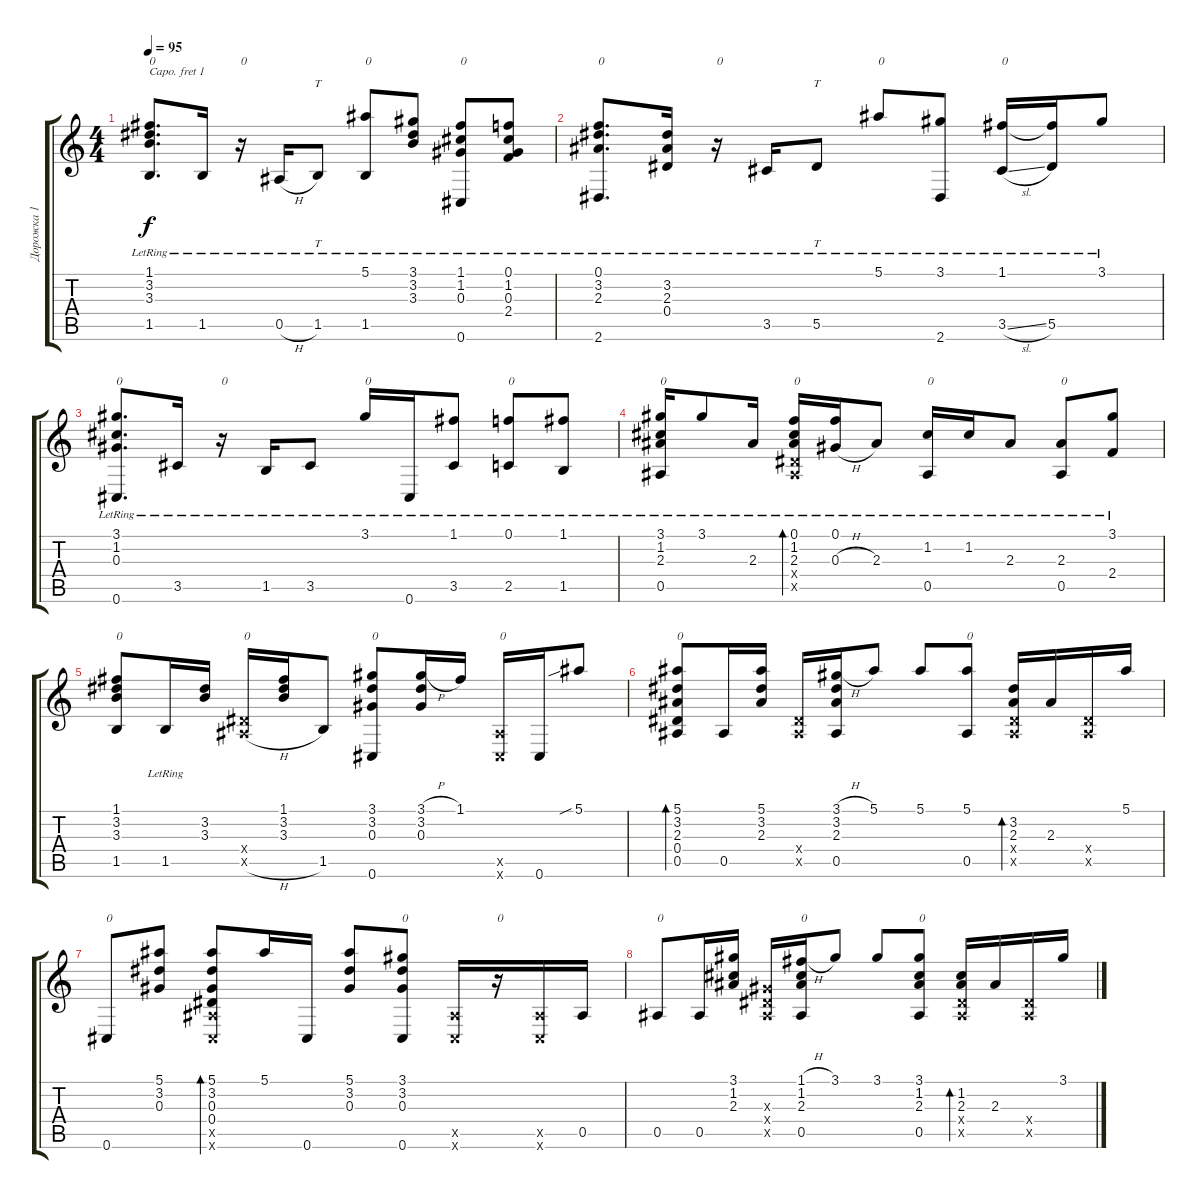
\track ("Дорожка 1" "Дорожка 1") {instrument acousticguitarsteel}
\staff {score tabs}
\capo 1
\tuning (E4 B3 G3 D3 A2 C2) {hide}
\ts (4 4)
\tempo 95
\clef g2
\ks c
(1.1{lr} 3.2{lr} 3.3{lr} 1.5{lr}).8{d txt "0" dy f} 1.5{lr}.16 r.16{txt "0"} 0.5{h lr}.16 1.5{lr}.8{tt} (5.1{lr} 1.5{lr}).8{txt "0"} (3.1{lr} 3.2{lr} 3.3{lr}).8 (1.1{lr} 1.2{lr} 0.3{lr} 0.6{lr}).8{txt "0"} (0.1{lr} 1.2{lr} 0.3{lr} 2.4{lr}).8 |
(0.1{lr} 3.2{lr} 2.3{lr} 2.6{lr}).8{d txt "0"} (3.2{lr} 2.3{lr} 0.4{lr}).16 r.16{txt "0"} 3.5{lr}.16 5.5{lr}.8{tt} 5.1{lr}.8{txt "0"} (3.1{lr} 2.6{lr}).8 (1.1{lr} 3.5{sl lr}).16{txt "0"} (1.1{t} 5.5{lr}).16 3.1{lr}.8 |
(3.1{lr} 1.2{lr} 0.3{lr} 0.6{lr}).8{d txt "0"} 3.5{lr}.16 r.16{txt "0"} 1.5{lr}.16 3.5{lr}.8 3.1{lr}.16{txt "0"} 0.6{lr}.16 (1.1{lr} 3.5{lr}).8 (0.1{lr} 2.5{lr}).8{txt "0"} (1.1{lr} 1.5{lr}).8 |
(3.1{lr} 1.2{lr} 2.3{lr} 0.5{lr}).16{txt "0"} 3.1{lr}.8 2.3{lr}.16 (0.1{lr} 1.2 2.3 0.4{x} 0.5{x}).16{bd 60 txt "0"} (0.1{lr} 0.3{h lr}).16 2.3{lr}.8 (1.2{lr} 0.5{lr}).16{txt "0"} 1.2{lr}.16 2.3{lr}.8 (2.3{lr} 0.5{lr}).8{txt "0"} (3.1{lr} 2.4{lr}).8 |
(1.1 3.2 3.3 1.5).8{txt "0"} 1.5{lr}.16 (3.2 3.3).16 (0.4{x} 0.5{h x}).16{txt "0"} (1.1 3.2 3.3).16 1.5.8 (3.1 3.2 0.3 0.6).8{txt "0"} (3.1{h} 3.2 0.3).16 1.1.16 (0.5{x} 0.6{x}).16{txt "0"} 0.6.16 5.1{sib}.8 |
(5.1 3.2 2.3 0.4 0.5).8{bd 60 txt "0"} 0.5.16 (5.1 3.2 2.3).16 (0.4{x} 0.5{x}).16 (3.1{h} 3.2 2.3 0.5).16 5.1.8 5.1.8 (5.1 0.5).8{txt "0"} (3.2 2.3 0.4{x} 0.5{x}).16{bd 60} 2.3.16 (0.4{x} 0.5{x}).16 5.1.16 |
0.6.8{txt "0"} (5.1 3.2 0.3).8 (5.1 3.2 0.3 0.4 0.5{x} 0.6{x}).8{bd 60} 5.1.16 0.6.16 (5.1 3.2 0.3).8 (3.1 3.2 0.3 0.6).8{txt "0"} (0.5{x} 0.6{x}).16 r.16{txt "0"} (0.5{x} 0.6{x}).16 0.5.16 |
0.5.8{txt "0"} 0.5.16 (3.1 1.2 2.3).16 (0.3{x} 0.4{x} 0.5{x}).16 (1.1{h} 1.2 2.3 0.5).16{txt "0"} 3.1.8 3.1.8 (3.1 1.2 2.3 0.5).8{txt "0"} (1.2 2.3 0.4{x} 0.5{x}).16{bd 60} 2.3.16 (0.4{x} 0.5{x}).16 3.1.16
